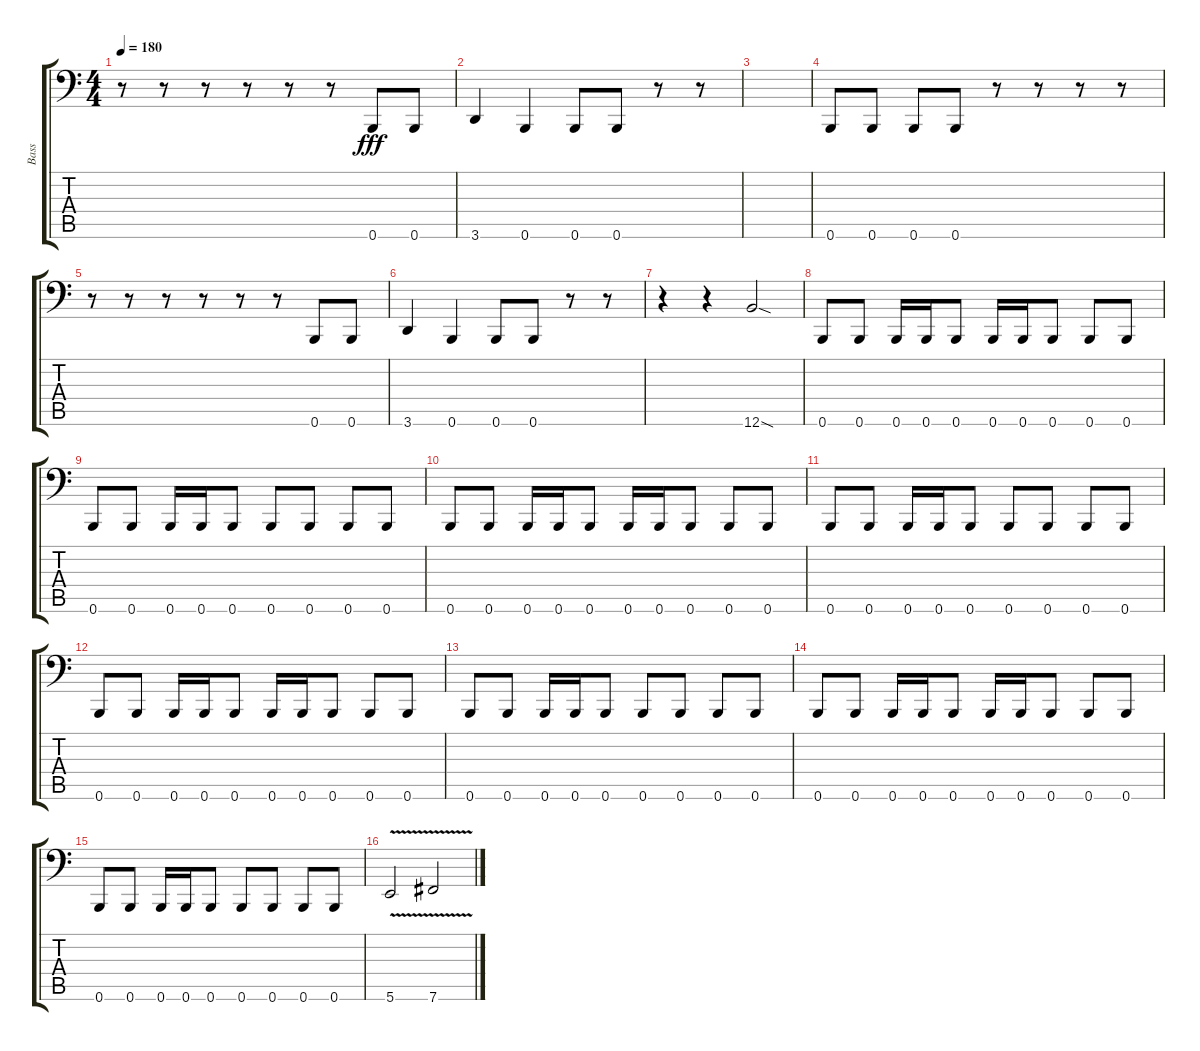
\track ("Bass " "Bass ") {instrument electricbassfinger}
\staff {score tabs}
\tuning (Db3 Ab2 E2 B1 Gb1 B0) {hide}
\ts (4 4)
\tempo 180
\clef f4
\ks c
r.8{dy fff} r.8 r.8 r.8 r.8 r.8 0.6.8 0.6.8 |
3.6.4 0.6.4 0.6.8 0.6.8 r.8 r.8 |
|
0.6.8 0.6.8 0.6.8 0.6.8 r.8 r.8 r.8 r.8 |
r.8 r.8 r.8 r.8 r.8 r.8 0.6.8 0.6.8 |
3.6.4 0.6.4 0.6.8 0.6.8 r.8 r.8 |
r.4 r.4 12.6{sod}.2 |
0.6.8 0.6.8 0.6.16 0.6.16 0.6.8 0.6.16 0.6.16 0.6.8 0.6.8 0.6.8 |
0.6.8 0.6.8 0.6.16 0.6.16 0.6.8 0.6.8 0.6.8 0.6.8 0.6.8 |
0.6.8 0.6.8 0.6.16 0.6.16 0.6.8 0.6.16 0.6.16 0.6.8 0.6.8 0.6.8 |
0.6.8 0.6.8 0.6.16 0.6.16 0.6.8 0.6.8 0.6.8 0.6.8 0.6.8 |
0.6.8 0.6.8 0.6.16 0.6.16 0.6.8 0.6.16 0.6.16 0.6.8 0.6.8 0.6.8 |
0.6.8 0.6.8 0.6.16 0.6.16 0.6.8 0.6.8 0.6.8 0.6.8 0.6.8 |
0.6.8 0.6.8 0.6.16 0.6.16 0.6.8 0.6.16 0.6.16 0.6.8 0.6.8 0.6.8 |
0.6.8 0.6.8 0.6.16 0.6.16 0.6.8 0.6.8 0.6.8 0.6.8 0.6.8 |
5.6{v}.2 7.6{v}.2
